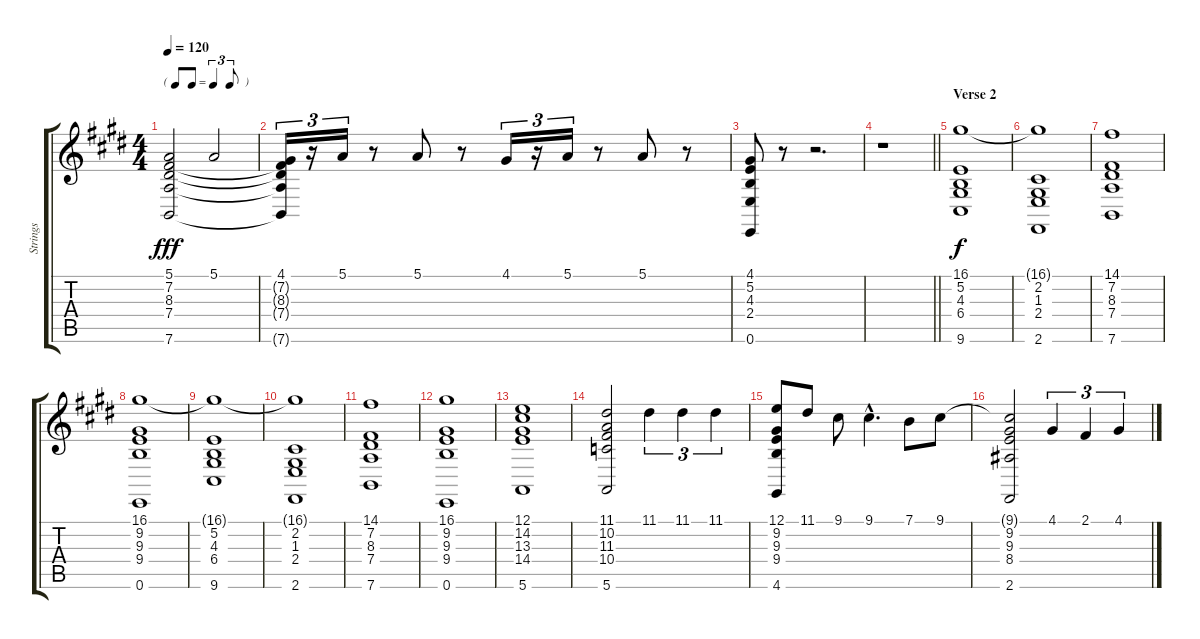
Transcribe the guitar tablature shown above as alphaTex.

\track ("Strings" "Strings") {instrument stringensemble1}
\staff {score tabs}
\tuning (E4 B3 G3 D3 A2 E2) {hide}
\ts (4 4)
\tf triplet8th
\tempo 120
\clef g2
\ks e
(5.1 7.2 8.3 7.4 7.6).2{dy fff} 5.1.2 |
(4.1 7.2{t} 8.3{t} 7.4{t} 7.6{t}).16{tu (3 2)} r.16{tu (3 2)} 5.1.16{tu (3 2)} r.8 5.1.8 r.8 4.1.16{tu (3 2)} r.16{tu (3 2)} 5.1.16{tu (3 2)} r.8 5.1.8 r.8 |
(4.1 5.2 4.3 2.4 0.6).8 r.8 r.2{d} |
\barLineRight lightlight
r.1 |
\section ("" "Verse 2")
(16.1 5.2 4.3 6.4 9.6).1{dy f} |
(16.1{t} 2.2 1.3 2.4 2.6).1 |
(14.1 7.2 8.3 7.4 7.6).1 |
(16.1 9.2 9.3 9.4 0.6).1 |
(16.1{t} 5.2 4.3 6.4 9.6).1 |
(16.1{t} 2.2 1.3 2.4 2.6).1 |
(14.1 7.2 8.3 7.4 7.6).1 |
(16.1 9.2 9.3 9.4 0.6).1 |
(12.1 14.2 13.3 14.4 5.6).1 |
(11.1 10.2 11.3 10.4 5.6).2 11.1.4{tu (3 2)} 11.1.4{tu (3 2)} 11.1.4{tu (3 2)} |
(12.1 9.2 9.3 9.4 4.6).8 11.1.8 9.1.8 9.1{hac}.4{d} 7.1.8 9.1.8 |
(9.1{t} 9.2 9.3 8.4 2.6).2 4.1.4{tu (3 2)} 2.1.4{tu (3 2)} 4.1.4{tu (3 2)}
